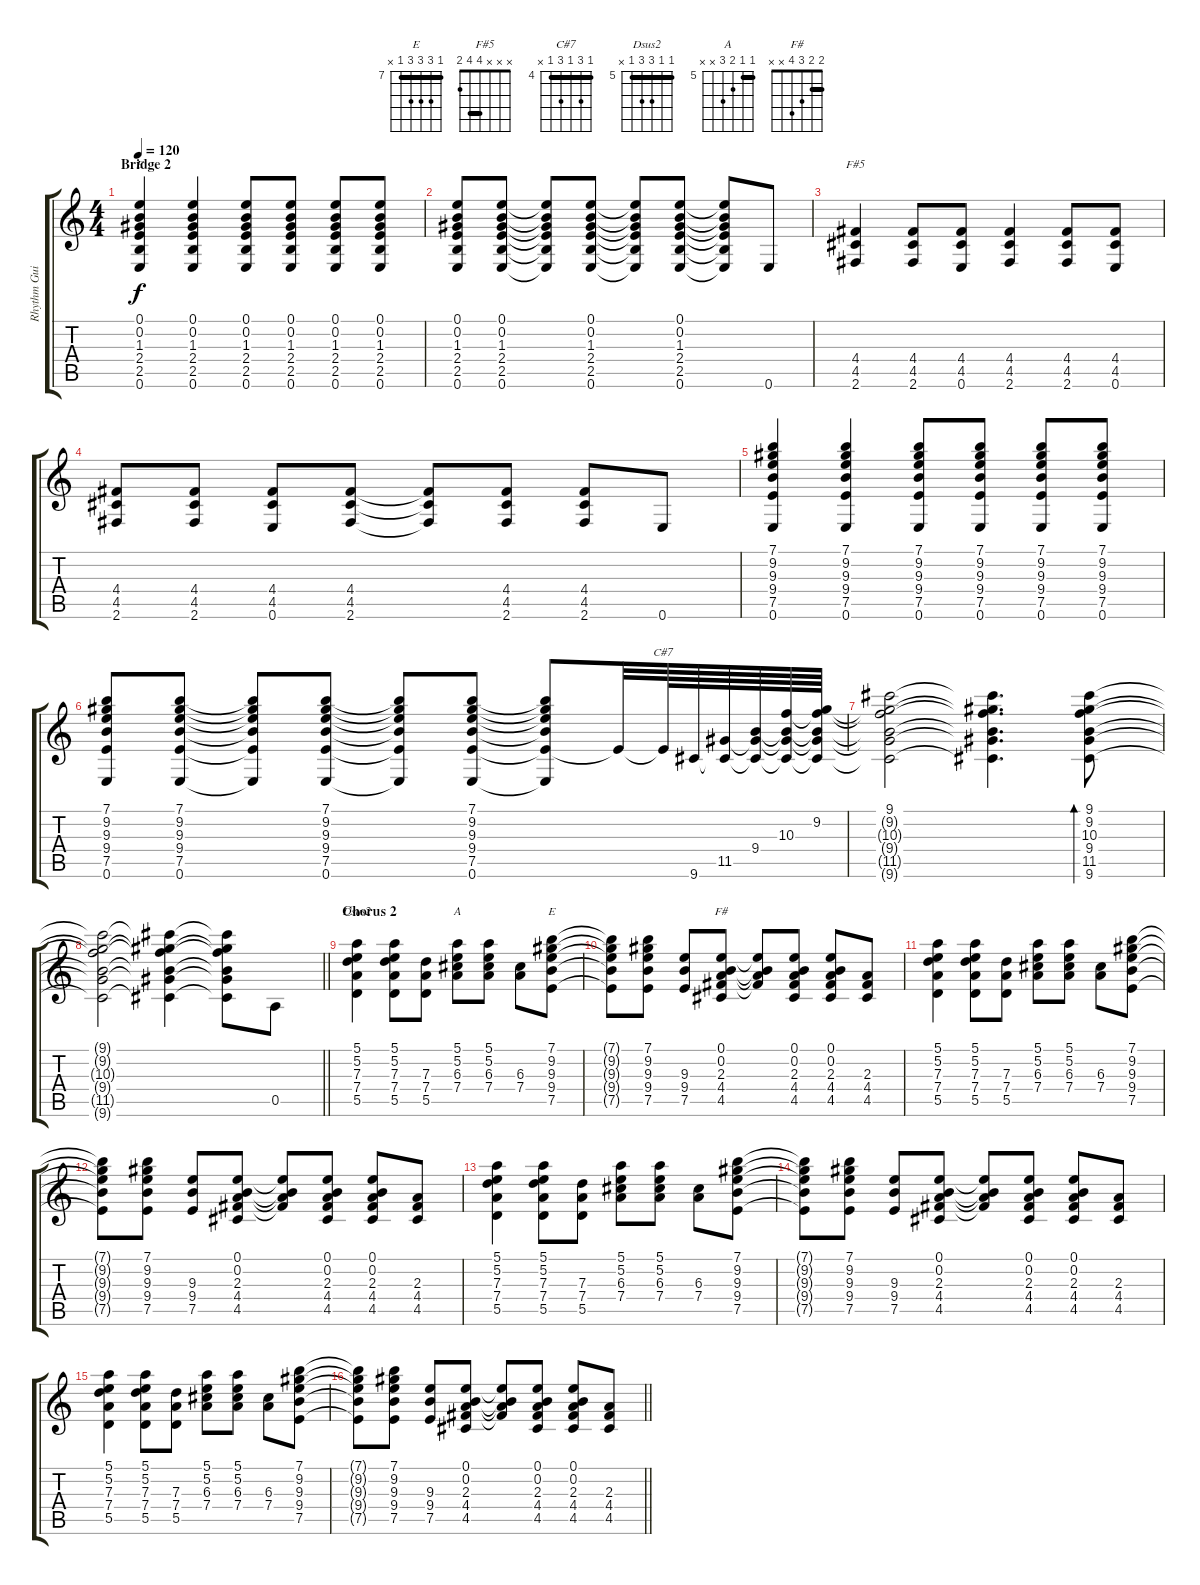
\track ("Rhythm Guitar" "Rhythm Gui") {instrument overdrivenguitar}
\staff {score tabs}
\tuning (E4 B3 G3 D3 A2 E2) {hide}
\chord ("E" 7 9 9 9 7 0) {firstfret 7 barre 7}
\chord ("F#5" x x x 4 4 2) {barre 4}
\chord ("C#7" 4 6 4 6 4 x) {firstfret 4 barre 4}
\chord ("Dsus2" 5 5 7 7 5 x) {firstfret 5 barre 5}
\chord ("A" 5 5 6 7 x x) {firstfret 5 barre 5}
\chord ("E" 7 9 9 9 7 x) {firstfret 7 barre 7}
\chord ("F#" 2 2 3 4 x x) {barre 2}
\ts (4 4)
\section ("" "Bridge 2")
\tempo 120
\clef g2
\ks c
(0.1 0.2 1.3 2.4 2.5 0.6).4{ch "E" dy f} (0.1 0.2 1.3 2.4 2.5 0.6).4 (0.1 0.2 1.3 2.4 2.5 0.6).8 (0.1 0.2 1.3 2.4 2.5 0.6).8 (0.1 0.2 1.3 2.4 2.5 0.6).8 (0.1 0.2 1.3 2.4 2.5 0.6).8 |
(0.1 0.2 1.3 2.4 2.5 0.6).8 (0.1 0.2 1.3 2.4 2.5 0.6).8 (0.1{t} 0.2{t} 1.3{t} 2.4{t} 2.5{t} 0.6{t}).8 (0.1 0.2 1.3 2.4 2.5 0.6).8 (0.1{t} 0.2{t} 1.3{t} 2.4{t} 2.5{t} 0.6{t}).8 (0.1 0.2 1.3 2.4 2.5 0.6).8 (0.1{t} 0.2{t} 1.3{t} 2.4{t} 2.5{t} 0.6{t}).8 0.6.8 |
(4.4 4.5 2.6).4{ch "F#5"} (4.4 4.5 2.6).8 (4.4 4.5 0.6).8 (4.4 4.5 2.6).4 (4.4 4.5 2.6).8 (4.4 4.5 0.6).8 |
(4.4 4.5 2.6).8 (4.4 4.5 2.6).8 (4.4 4.5 0.6).8 (4.4 4.5 2.6).8 (4.4{t} 4.5{t} 2.6{t}).8 (4.4 4.5 2.6).8 (4.4 4.5 2.6).8 0.6.8 |
(7.1 9.2 9.3 9.4 7.5 0.6).4 (7.1 9.2 9.3 9.4 7.5 0.6).4 (7.1 9.2 9.3 9.4 7.5 0.6).8 (7.1 9.2 9.3 9.4 7.5 0.6).8 (7.1 9.2 9.3 9.4 7.5 0.6).8 (7.1 9.2 9.3 9.4 7.5 0.6).8 |
(7.1 9.2 9.3 9.4 7.5 0.6).8 (7.1 9.2 9.3 9.4 7.5 0.6).8 (7.1{t} 9.2{t} 9.3{t} 9.4{t} 7.5{t} 0.6{t}).8 (7.1 9.2 9.3 9.4 7.5 0.6).8 (7.1{t} 9.2{t} 9.3{t} 9.4{t} 7.5{t} 0.6{t}).8 (7.1 9.2 9.3 9.4 7.5 0.6).8 (7.1{t} 9.2{t} 9.3{t} 9.4{t} 7.5{t} 0.6{t}).8 7.5{t}.32 7.5{t}.64{ch "C#7"} 9.6.64 (11.5 9.6{t}).64 (9.4 11.5{t} 9.6{t}).64 (10.3 9.4{t} 11.5{t} 9.6{t}).64 (9.2 10.3{t} 9.4{t} 11.5{t} 9.6{t}).64 |
(9.1 9.2{t} 10.3{t} 9.4{t} 11.5{t} 9.6{t}).2 (9.1{t} 9.2{t} 10.3{t} 9.4{t} 11.5{t} 9.6{t}).4{d} (9.1 9.2 10.3 9.4 11.5 9.6).8{bd 60} |
\barLineRight lightlight
(9.1{t} 9.2{t} 10.3{t} 9.4{t} 11.5{t} 9.6{t}).2 (9.1{t} 9.2{t} 10.3{t} 9.4{t} 11.5{t} 9.6{t}).4 (9.1{t} 9.2{t} 10.3{t} 9.4{t} 11.5{t} 9.6{t}).8 0.5.8 |
\section ("" "Chorus 2")
(5.1 5.2 7.3 7.4 5.5).4{ch "Dsus2"} (5.1 5.2 7.3 7.4 5.5).8 (7.3 7.4 5.5).8 (5.1 5.2 6.3 7.4).8{ch "A"} (5.1 5.2 6.3 7.4).8 (6.3 7.4).8 (7.1 9.2 9.3 9.4 7.5).8{ch "E"} |
(7.1{t} 9.2{t} 9.3{t} 9.4{t} 7.5{t}).8 (7.1 9.2 9.3 9.4 7.5).8 (9.3 9.4 7.5).8 (0.1 0.2 2.3 4.4 4.5).8{ch "F#"} (0.1{t} 0.2{t} 2.3{t} 4.4{t}).8 (0.1 0.2 2.3 4.4 4.5).8 (0.1 0.2 2.3 4.4 4.5).8 (2.3 4.4 4.5).8 |
(5.1 5.2 7.3 7.4 5.5).4 (5.1 5.2 7.3 7.4 5.5).8 (7.3 7.4 5.5).8 (5.1 5.2 6.3 7.4).8 (5.1 5.2 6.3 7.4).8 (6.3 7.4).8 (7.1 9.2 9.3 9.4 7.5).8 |
(7.1{t} 9.2{t} 9.3{t} 9.4{t} 7.5{t}).8 (7.1 9.2 9.3 9.4 7.5).8 (9.3 9.4 7.5).8 (0.1 0.2 2.3 4.4 4.5).8 (0.1{t} 0.2{t} 2.3{t} 4.4{t}).8 (0.1 0.2 2.3 4.4 4.5).8 (0.1 0.2 2.3 4.4 4.5).8 (2.3 4.4 4.5).8 |
(5.1 5.2 7.3 7.4 5.5).4 (5.1 5.2 7.3 7.4 5.5).8 (7.3 7.4 5.5).8 (5.1 5.2 6.3 7.4).8 (5.1 5.2 6.3 7.4).8 (6.3 7.4).8 (7.1 9.2 9.3 9.4 7.5).8 |
(7.1{t} 9.2{t} 9.3{t} 9.4{t} 7.5{t}).8 (7.1 9.2 9.3 9.4 7.5).8 (9.3 9.4 7.5).8 (0.1 0.2 2.3 4.4 4.5).8 (0.1{t} 0.2{t} 2.3{t} 4.4{t}).8 (0.1 0.2 2.3 4.4 4.5).8 (0.1 0.2 2.3 4.4 4.5).8 (2.3 4.4 4.5).8 |
(5.1 5.2 7.3 7.4 5.5).4 (5.1 5.2 7.3 7.4 5.5).8 (7.3 7.4 5.5).8 (5.1 5.2 6.3 7.4).8 (5.1 5.2 6.3 7.4).8 (6.3 7.4).8 (7.1 9.2 9.3 9.4 7.5).8 |
\barLineRight lightlight
(7.1{t} 9.2{t} 9.3{t} 9.4{t} 7.5{t}).8 (7.1 9.2 9.3 9.4 7.5).8 (9.3 9.4 7.5).8 (0.1 0.2 2.3 4.4 4.5).8 (0.1{t} 0.2{t} 2.3{t} 4.4{t}).8 (0.1 0.2 2.3 4.4 4.5).8 (0.1 0.2 2.3 4.4 4.5).8 (2.3 4.4 4.5).8
